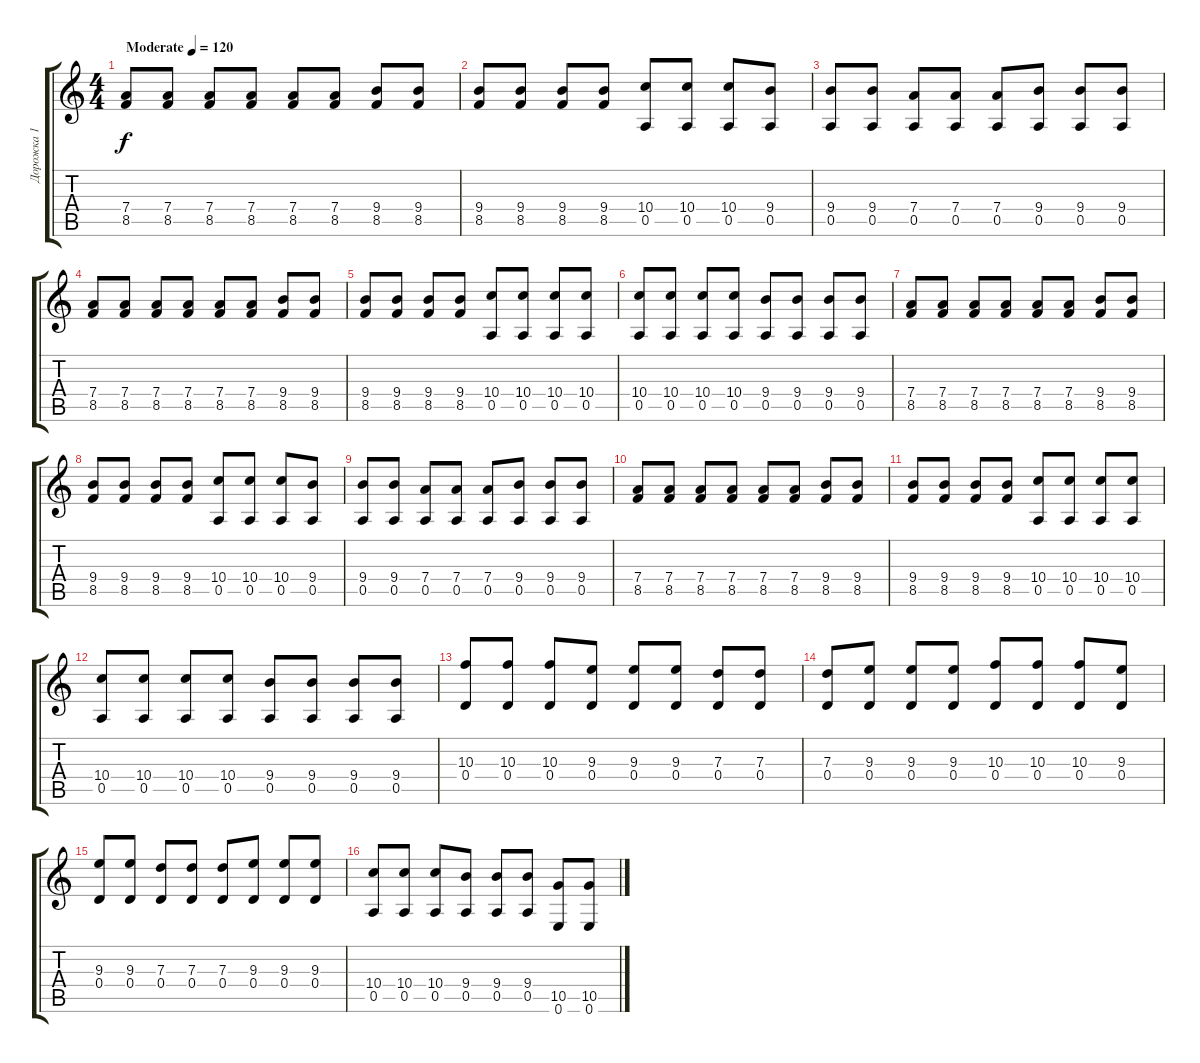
\track ("Дорожка 1" "Дорожка 1") {instrument distortionguitar}
\staff {score tabs}
\tuning (E4 B3 G3 D3 A2 E2) {hide}
\ts (4 4)
\tempo (120 "Moderate")
\clef g2
\ks c
(7.4 8.5).8{dy f instrument distortionguitar} (7.4 8.5).8 (7.4 8.5).8 (7.4 8.5).8 (7.4 8.5).8 (7.4 8.5).8 (9.4 8.5).8 (9.4 8.5).8 |
(9.4 8.5).8 (9.4 8.5).8 (9.4 8.5).8 (9.4 8.5).8 (10.4 0.5).8 (10.4 0.5).8 (10.4 0.5).8 (9.4 0.5).8 |
(9.4 0.5).8 (9.4 0.5).8 (7.4 0.5).8 (7.4 0.5).8 (7.4 0.5).8 (9.4 0.5).8 (9.4 0.5).8 (9.4 0.5).8 |
(7.4 8.5).8 (7.4 8.5).8 (7.4 8.5).8 (7.4 8.5).8 (7.4 8.5).8 (7.4 8.5).8 (9.4 8.5).8 (9.4 8.5).8 |
(9.4 8.5).8 (9.4 8.5).8 (9.4 8.5).8 (9.4 8.5).8 (10.4 0.5).8 (10.4 0.5).8 (10.4 0.5).8 (10.4 0.5).8 |
(10.4 0.5).8 (10.4 0.5).8 (10.4 0.5).8 (10.4 0.5).8 (9.4 0.5).8 (9.4 0.5).8 (9.4 0.5).8 (9.4 0.5).8 |
(7.4 8.5).8 (7.4 8.5).8 (7.4 8.5).8 (7.4 8.5).8 (7.4 8.5).8 (7.4 8.5).8 (9.4 8.5).8 (9.4 8.5).8 |
(9.4 8.5).8 (9.4 8.5).8 (9.4 8.5).8 (9.4 8.5).8 (10.4 0.5).8 (10.4 0.5).8 (10.4 0.5).8 (9.4 0.5).8 |
(9.4 0.5).8 (9.4 0.5).8 (7.4 0.5).8 (7.4 0.5).8 (7.4 0.5).8 (9.4 0.5).8 (9.4 0.5).8 (9.4 0.5).8 |
(7.4 8.5).8 (7.4 8.5).8 (7.4 8.5).8 (7.4 8.5).8 (7.4 8.5).8 (7.4 8.5).8 (9.4 8.5).8 (9.4 8.5).8 |
(9.4 8.5).8 (9.4 8.5).8 (9.4 8.5).8 (9.4 8.5).8 (10.4 0.5).8 (10.4 0.5).8 (10.4 0.5).8 (10.4 0.5).8 |
(10.4 0.5).8 (10.4 0.5).8 (10.4 0.5).8 (10.4 0.5).8 (9.4 0.5).8 (9.4 0.5).8 (9.4 0.5).8 (9.4 0.5).8 |
(10.3 0.4).8 (10.3 0.4).8 (10.3 0.4).8 (9.3 0.4).8 (9.3 0.4).8 (9.3 0.4).8 (7.3 0.4).8 (7.3 0.4).8 |
(7.3 0.4).8 (9.3 0.4).8 (9.3 0.4).8 (9.3 0.4).8 (10.3 0.4).8 (10.3 0.4).8 (10.3 0.4).8 (9.3 0.4).8 |
(9.3 0.4).8 (9.3 0.4).8 (7.3 0.4).8 (7.3 0.4).8 (7.3 0.4).8 (9.3 0.4).8 (9.3 0.4).8 (9.3 0.4).8 |
(10.4 0.5).8 (10.4 0.5).8 (10.4 0.5).8 (9.4 0.5).8 (9.4 0.5).8 (9.4 0.5).8 (10.5 0.6).8 (10.5 0.6).8
